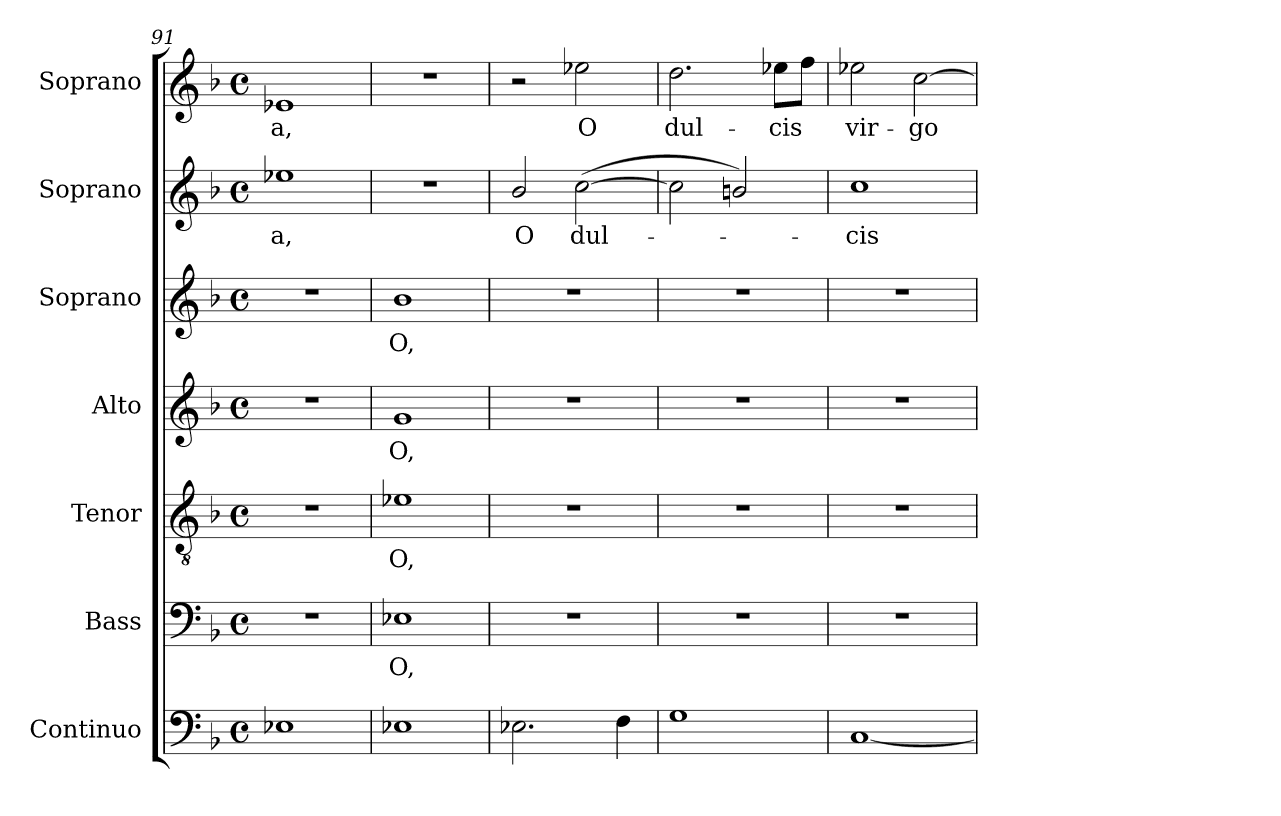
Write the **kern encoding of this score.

**kern	**kern	**text	**kern	**text	**kern	**text	**kern	**text	**kern	**text	**kern	**text
*part7	*part6	*part6	*part5	*part5	*part4	*part4	*part3	*part3	*part2	*part2	*part1	*part1
*staff7	*staff6	*staff6	*staff5	*staff5	*staff4	*staff4	*staff3	*staff3	*staff2	*staff2	*staff1	*staff1
*I"Continuo	*I"Bass	*	*I"Tenor	*	*I"Alto	*	*I"Soprano	*	*I"Soprano	*	*I"Soprano	*
*I'Cont.	*I'B.	*	*I'T.	*	*I'A.	*	*I'S.	*	*I'S.	*	*I'S.	*
*clefF4	*clefF4	*	*clefGv2	*	*clefG2	*	*clefG2	*	*clefG2	*	*clefG2	*
*	*	*	*ITrd7c12	*	*	*	*	*	*	*	*	*
*k[b-]	*k[b-]	*	*k[b-]	*	*k[b-]	*	*k[b-]	*	*k[b-]	*	*k[b-]	*
*F:	*F:	*	*F:	*	*F:	*	*F:	*	*F:	*	*F:	*
*M4/4	*M4/4	*	*M4/4	*	*M4/4	*	*M4/4	*	*M4/4	*	*M4/4	*
*met(c)	*met(c)	*	*met(c)	*	*met(c)	*	*met(c)	*	*met(c)	*	*met(c)	*
=91	=91	=91	=91	=91	=91	=91	=91	=91	=91	=91	=91	=91
!	!	!	!	!	!	!	!	!	!	!LO:LY:b:color=#000000	!	!
!	!	!	!	!	!	!	!	!	!	!	!	!LO:LY:b:color=#000000
1E-Xi	1r	.	1r	.	1r	.	1r	.	1ee-Xi	-a,	1e-Xi	-a,
!!LO:PB:g=z
=92	=92	=92	=92	=92	=92	=92	=92	=92	=92	=92	=92	=92
!	!	!LO:LY:b:color=#000000	!	!	!	!	!	!	!	!	!	!
!	!	!	!	!LO:LY:b:color=#000000	!	!	!	!	!	!	!	!
!	!	!	!	!	!	!LO:LY:b:color=#000000	!	!	!	!	!	!
!	!	!	!	!	!	!	!	!LO:LY:b:color=#000000	!	!	!	!
1E-Xi	1E-Xi	O,	1E-Xi	O,	1gi	O,	1b-i	O,	1r	.	1r	.
=93	=93	=93	=93	=93	=93	=93	=93	=93	=93	=93	=93	=93
!	!	!	!	!	!	!	!	!	!	!LO:LY:b:color=#000000	!	!
2.E-Xi\	1r	.	1r	.	1r	.	1r	.	2b-i/	O	2r	.
!	!	!	!	!	!	!	!	!	!	!LO:LY:b:color=#000000	!	!
!	!	!	!	!	!	!	!	!	!	!	!	!LO:LY:b:color=#000000
.	.	.	.	.	.	.	.	.	([2cci\	dul-	2ee-Xi\	O
4Fi\	.	.	.	.	.	.	.	.	.	.	.	.
=94	=94	=94	=94	=94	=94	=94	=94	=94	=94	=94	=94	=94
!	!	!	!	!	!	!	!	!	!	!	!	!LO:LY:b:color=#000000
1Gi	1r	.	1r	.	1r	.	1r	.	2cci\]	.	2.ddi\	dul-
.	.	.	.	.	.	.	.	.	2bni/)	.	.	.
!	!	!	!	!	!	!	!	!	!	!	!	!LO:LY:b:color=#000000
.	.	.	.	.	.	.	.	.	.	.	8ee-i\L	-cis
.	.	.	.	.	.	.	.	.	.	.	8ffi\J	.
=95	=95	=95	=95	=95	=95	=95	=95	=95	=95	=95	=95	=95
!	!	!	!	!	!	!	!	!	!	!LO:LY:b:color=#000000	!	!
!	!	!	!	!	!	!	!	!	!	!	!	!LO:LY:b:color=#000000
[1Ci	1r	.	1r	.	1r	.	1r	.	1cci	-cis	2ee-Xi\	vir-
!	!	!	!	!	!	!	!	!	!	!	!	!LO:LY:b:color=#000000
.	.	.	.	.	.	.	.	.	.	.	[2cci\	-go
=	=	=	=	=	=	=	=	=	=	=	=	=
*-	*-	*-	*-	*-	*-	*-	*-	*-	*-	*-	*-	*-
